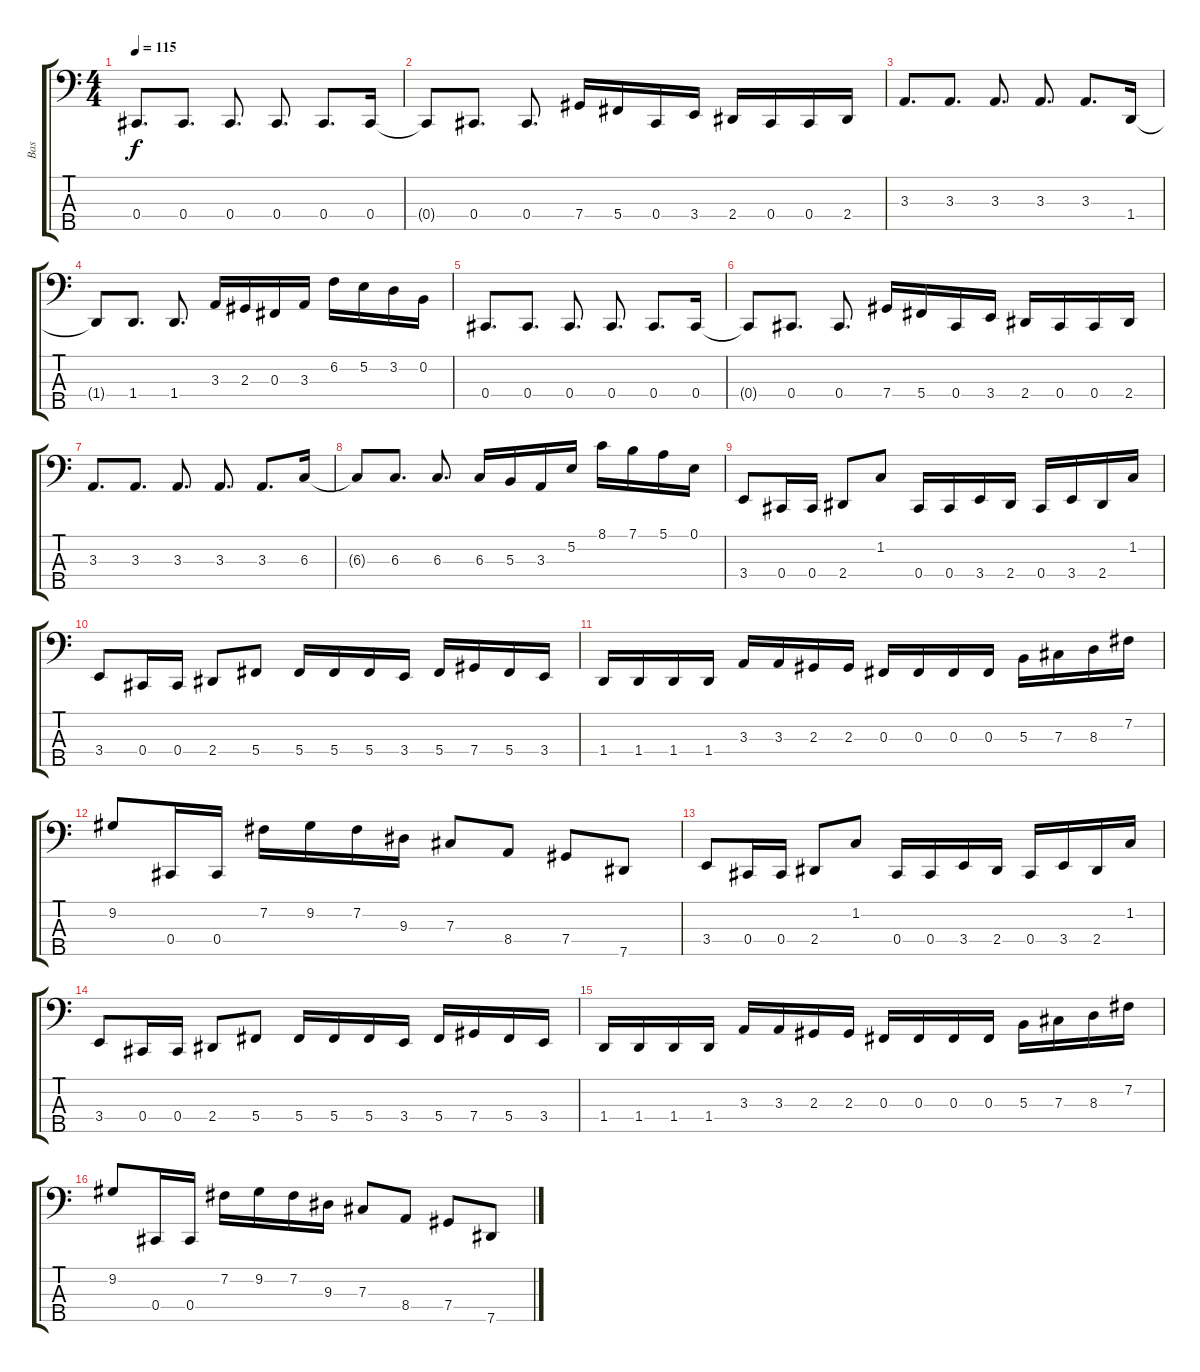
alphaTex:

\track ("Bas" "Bas") {instrument electricbassfinger}
\staff {score tabs}
\tuning (E2 B1 Gb1 Db1 Ab0) {hide}
\ts (4 4)
\tempo 115
\clef f4
\ks c
0.4.8{d dy f} 0.4.8{d} 0.4.8{d} 0.4.8{d} 0.4.8{d} 0.4.16 |
0.4{t}.8 0.4.8{d} 0.4.8{d} 7.4.16 5.4.16 0.4.16 3.4.16 2.4.16 0.4.16 0.4.16 2.4.16 |
3.3.8{d} 3.3.8{d} 3.3.8{d} 3.3.8{d} 3.3.8{d} 1.4.16 |
1.4{t}.8 1.4.8{d} 1.4.8{d} 3.3.16 2.3.16 0.3.16 3.3.16 6.2.16 5.2.16 3.2.16 0.2.16 |
0.4.8{d} 0.4.8{d} 0.4.8{d} 0.4.8{d} 0.4.8{d} 0.4.16 |
0.4{t}.8 0.4.8{d} 0.4.8{d} 7.4.16 5.4.16 0.4.16 3.4.16 2.4.16 0.4.16 0.4.16 2.4.16 |
3.3.8{d} 3.3.8{d} 3.3.8{d} 3.3.8{d} 3.3.8{d} 6.3.16 |
6.3{t}.8 6.3.8{d} 6.3.8{d} 6.3.16 5.3.16 3.3.16 5.2.16 8.1.16 7.1.16 5.1.16 0.1.16 |
3.4.8 0.4.16 0.4.16 2.4.8 1.2.8 0.4.16 0.4.16 3.4.16 2.4.16 0.4.16 3.4.16 2.4.16 1.2.16 |
3.4.8 0.4.16 0.4.16 2.4.8 5.4.8 5.4.16 5.4.16 5.4.16 3.4.16 5.4.16 7.4.16 5.4.16 3.4.16 |
1.4.16 1.4.16 1.4.16 1.4.16 3.3.16 3.3.16 2.3.16 2.3.16 0.3.16 0.3.16 0.3.16 0.3.16 5.3.16 7.3.16 8.3.16 7.2.16 |
9.2.8 0.4.16 0.4.16 7.2.16 9.2.16 7.2.16 9.3.16 7.3.8 8.4.8 7.4.8 7.5.8 |
3.4.8 0.4.16 0.4.16 2.4.8 1.2.8 0.4.16 0.4.16 3.4.16 2.4.16 0.4.16 3.4.16 2.4.16 1.2.16 |
3.4.8 0.4.16 0.4.16 2.4.8 5.4.8 5.4.16 5.4.16 5.4.16 3.4.16 5.4.16 7.4.16 5.4.16 3.4.16 |
1.4.16 1.4.16 1.4.16 1.4.16 3.3.16 3.3.16 2.3.16 2.3.16 0.3.16 0.3.16 0.3.16 0.3.16 5.3.16 7.3.16 8.3.16 7.2.16 |
9.2.8 0.4.16 0.4.16 7.2.16 9.2.16 7.2.16 9.3.16 7.3.8 8.4.8 7.4.8 7.5.8
